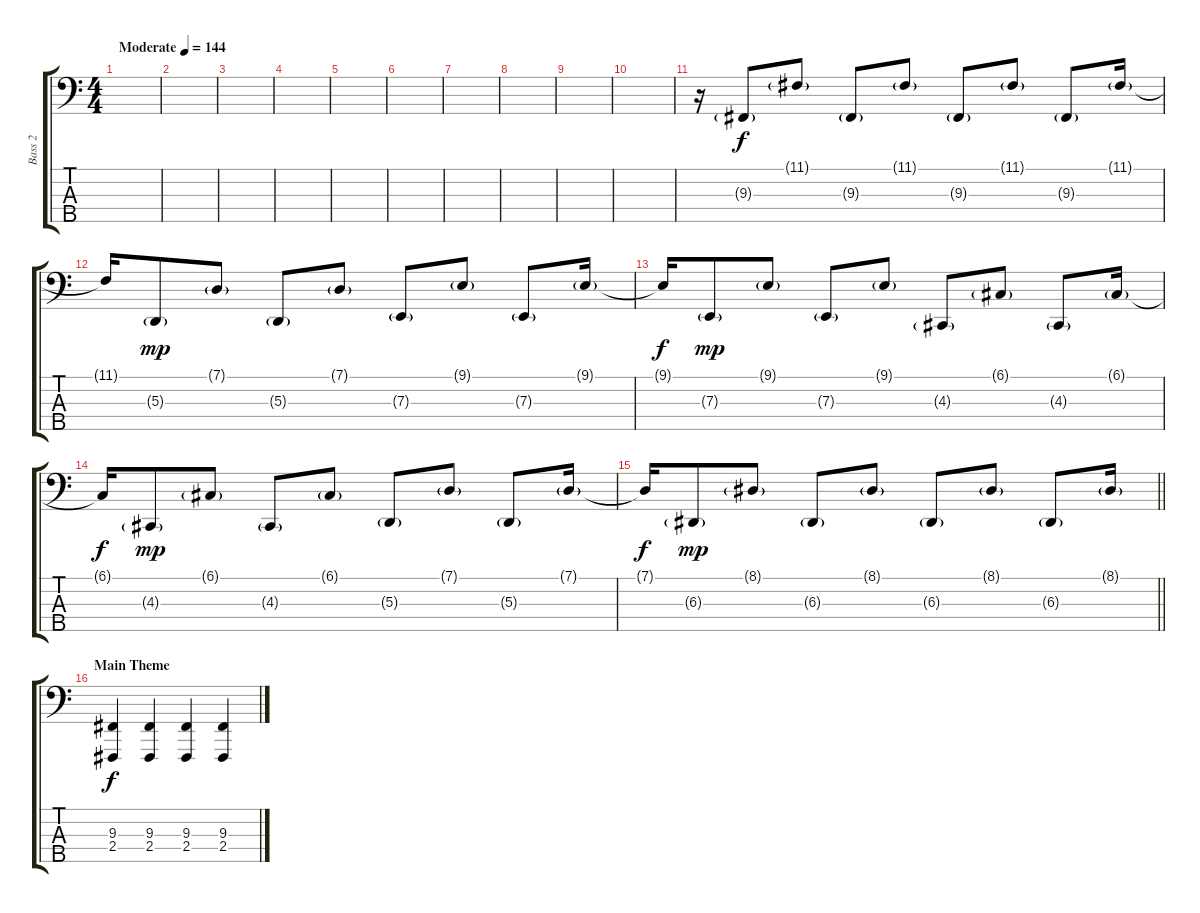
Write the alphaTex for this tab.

\track ("Bass 2" "Bass 2") {instrument lead2sawtooth}
\staff {score tabs}
\tuning (G2 D2 A1 E1 B0) {hide}
\ts (4 4)
\tempo (144 "Moderate")
\clef f4
\ks c
|
|
|
|
|
|
|
|
|
|
r.16 9.3{g}.8 11.1{g}.8 9.3{g}.8 11.1{g}.8 9.3{g}.8 11.1{g}.8 9.3{g}.8 11.1{g}.16 |
11.1{t}.16{dy f} 5.3{g}.8{dy mp} 7.1{g}.8 5.3{g}.8 7.1{g}.8 7.3{g}.8 9.1{g}.8 7.3{g}.8 9.1{g}.16 |
9.1{t}.16{dy f} 7.3{g}.8{dy mp} 9.1{g}.8 7.3{g}.8 9.1{g}.8 4.3{g}.8 6.1{g}.8 4.3{g}.8 6.1{g}.16 |
6.1{t}.16{dy f} 4.3{g}.8{dy mp} 6.1{g}.8 4.3{g}.8 6.1{g}.8 5.3{g}.8 7.1{g}.8 5.3{g}.8 7.1{g}.16 |
\barLineRight lightlight
7.1{t}.16{dy f} 6.3{g}.8{dy mp} 8.1{g}.8 6.3{g}.8 8.1{g}.8 6.3{g}.8 8.1{g}.8 6.3{g}.8 8.1{g}.16 |
\section ("" "Main Theme")
(9.3 2.4).4{dy f} (9.3 2.4).4 (9.3 2.4).4 (9.3 2.4).4
